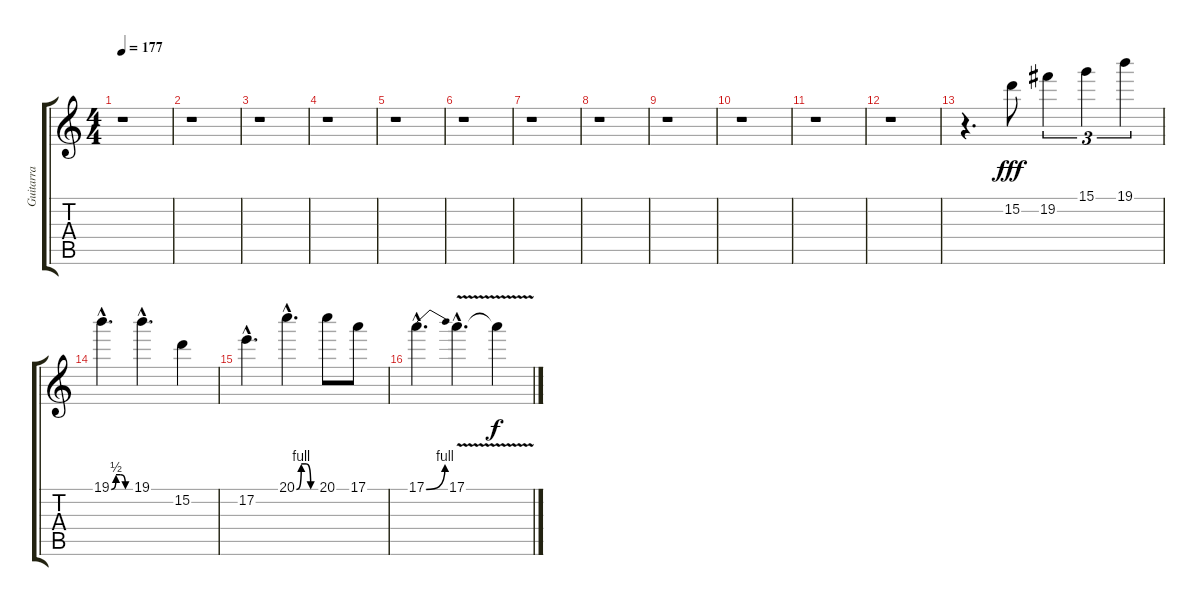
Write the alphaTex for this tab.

\track ("Guitarra" "Guitarra") {instrument distortionguitar}
\staff {score tabs}
\tuning (E4 B3 G3 D3 A2 E2) {hide}
\ts (4 4)
\tempo 177
\clef g2
\ks c
r.1{dy fff} |
r.1 |
r.1 |
r.1 |
r.1 |
r.1 |
r.1 |
r.1 |
r.1 |
r.1 |
r.1 |
r.1 |
r.4{d} 15.2.8 19.2.4{tu (3 2)} 15.1.4{tu (3 2)} 19.1.4{tu (3 2)} |
19.1{be (custom 0 0 15 2 30 2 45 0 60 0) hac}.4{d} 19.1{hac}.4{d} 15.2.4 |
17.2{hac}.4{d} 20.1{be (custom 0 0 15 4 30 4 45 0 60 0) hac}.4{d} 20.1.8 17.1.8 |
17.1{be (bend 0 0 60 4) hac}.4{d} 17.1{v hac}.4{d} 17.1{t}.4{dy f}
